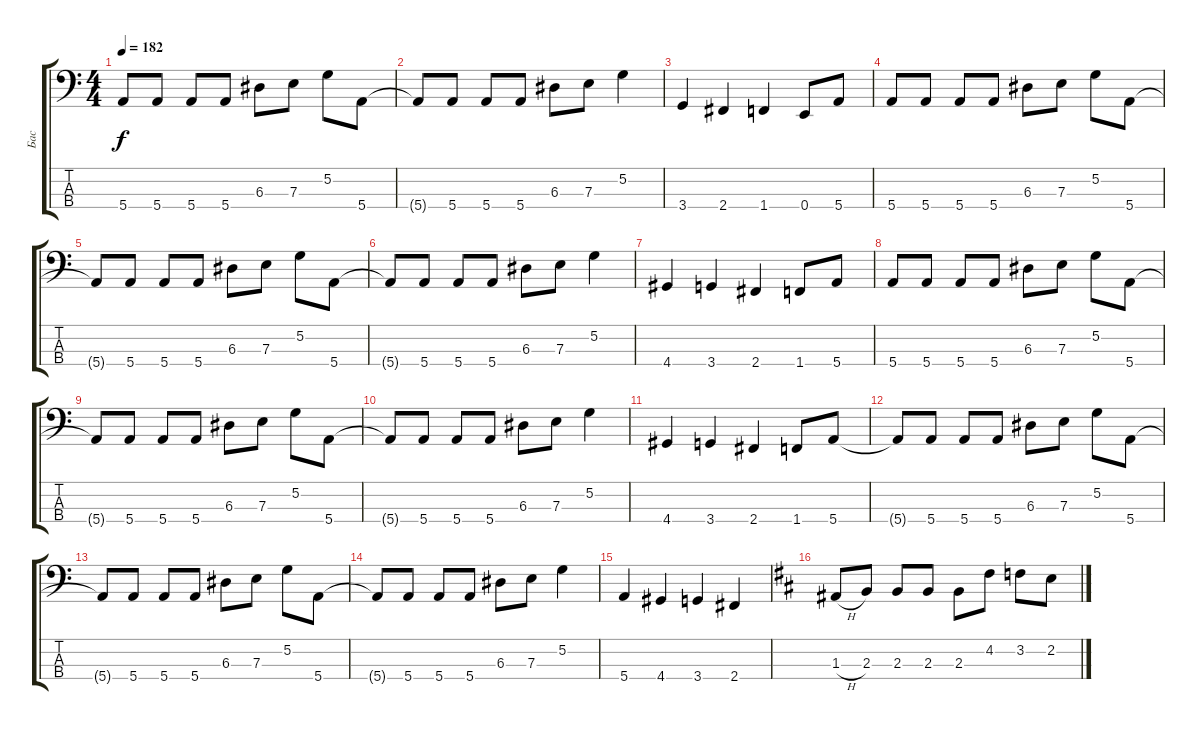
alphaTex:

\track ("Бас" "Бас") {instrument electricbassfinger}
\staff {score tabs}
\tuning (G2 D2 A1 E1) {hide}
\ts (4 4)
\tempo 182
\clef f4
\ks c
5.4{t}.8{dy f} 5.4.8 5.4.8 5.4.8 6.3.8 7.3.8 5.2.8 5.4.8 |
5.4{t}.8 5.4.8 5.4.8 5.4.8 6.3.8 7.3.8 5.2.4 |
3.4.4 2.4.4 1.4.4 0.4.8 5.4.8 |
5.4.8 5.4.8 5.4.8 5.4.8 6.3.8 7.3.8 5.2.8 5.4.8 |
5.4{t}.8 5.4.8 5.4.8 5.4.8 6.3.8 7.3.8 5.2.8 5.4.8 |
5.4{t}.8 5.4.8 5.4.8 5.4.8 6.3.8 7.3.8 5.2.4 |
4.4.4 3.4.4 2.4.4 1.4.8 5.4.8 |
5.4.8 5.4.8 5.4.8 5.4.8 6.3.8 7.3.8 5.2.8 5.4.8 |
5.4{t}.8 5.4.8 5.4.8 5.4.8 6.3.8 7.3.8 5.2.8 5.4.8 |
5.4{t}.8 5.4.8 5.4.8 5.4.8 6.3.8 7.3.8 5.2.4 |
4.4.4 3.4.4 2.4.4 1.4.8 5.4.8 |
5.4{t}.8 5.4.8 5.4.8 5.4.8 6.3.8 7.3.8 5.2.8 5.4.8 |
5.4{t}.8 5.4.8 5.4.8 5.4.8 6.3.8 7.3.8 5.2.8 5.4.8 |
5.4{t}.8 5.4.8 5.4.8 5.4.8 6.3.8 7.3.8 5.2.4 |
5.4.4 4.4.4 3.4.4 2.4.4 |
\ks d
1.3{h}.8 2.3.8 2.3.8 2.3.8 2.3.8 4.2.8 3.2.8 2.2.8
